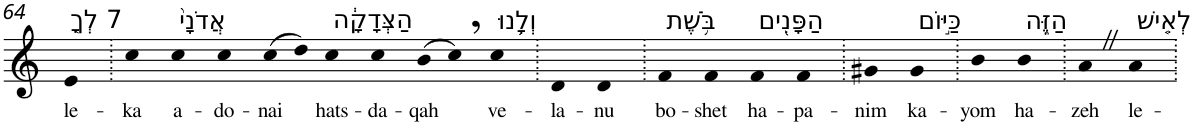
**kern	**text
*part1	*part1
*staff1	*staff1
*I"Piano	*
*I'Pno	*
!!LO:PB:g=z
*clefG2	*
*k[]	*
=64	=64
!LO:TX:a:t=7 לְךָ֤	!
!	!LO:LY:b
4e	le-
=65.	=65.
!	!LO:LY:b
4cc	-ka
!LO:TX:a:t=אֲדֹנָי֙	!
!	!LO:LY:b
4cc	a-
!	!LO:LY:b
4cc	-do-
!	!LO:LY:b
(>8cc	-nai
8dd)	.
!LO:TX:a:t=הַצְּדָקָ֔ה	!
!	!LO:LY:b
4cc	hats-
!	!LO:LY:b
4cc	-da-
!	!LO:LY:b
(>8b	-qah
8cc,)	.
!LO:TX:a:t=וְלָ֛נוּ	!
!	!LO:LY:b
4cc	ve-
=66.	=66.
!	!LO:LY:b
4d	-la-
!	!LO:LY:b
4d	-nu
=67.	=67.
!LO:TX:a:t=בֹּ֥שֶׁת	!
!	!LO:LY:b
4f	bo-
!	!LO:LY:b
4f	-shet
!LO:TX:a:t=הַפָּנִ֖ים	!
!	!LO:LY:b
4f	ha-
!	!LO:LY:b
4f	-pa-
=68.	=68.
!	!LO:LY:b
4g#X	-nim
!LO:TX:a:t=כַּיּ֣וֹם	!
!	!LO:LY:b
4g#	ka-
=69.	=69.
!	!LO:LY:b
4b	-yom
!LO:TX:a:t=הַזֶּ֑ה	!
!	!LO:LY:b
4b	ha-
=70.	=70.
!	!LO:LY:b
4aZ	-zeh
!LO:TX:a:t=לְאִ֤ישׁ	!
!	!LO:LY:b
4a	le-
=.	=.
*-	*-
